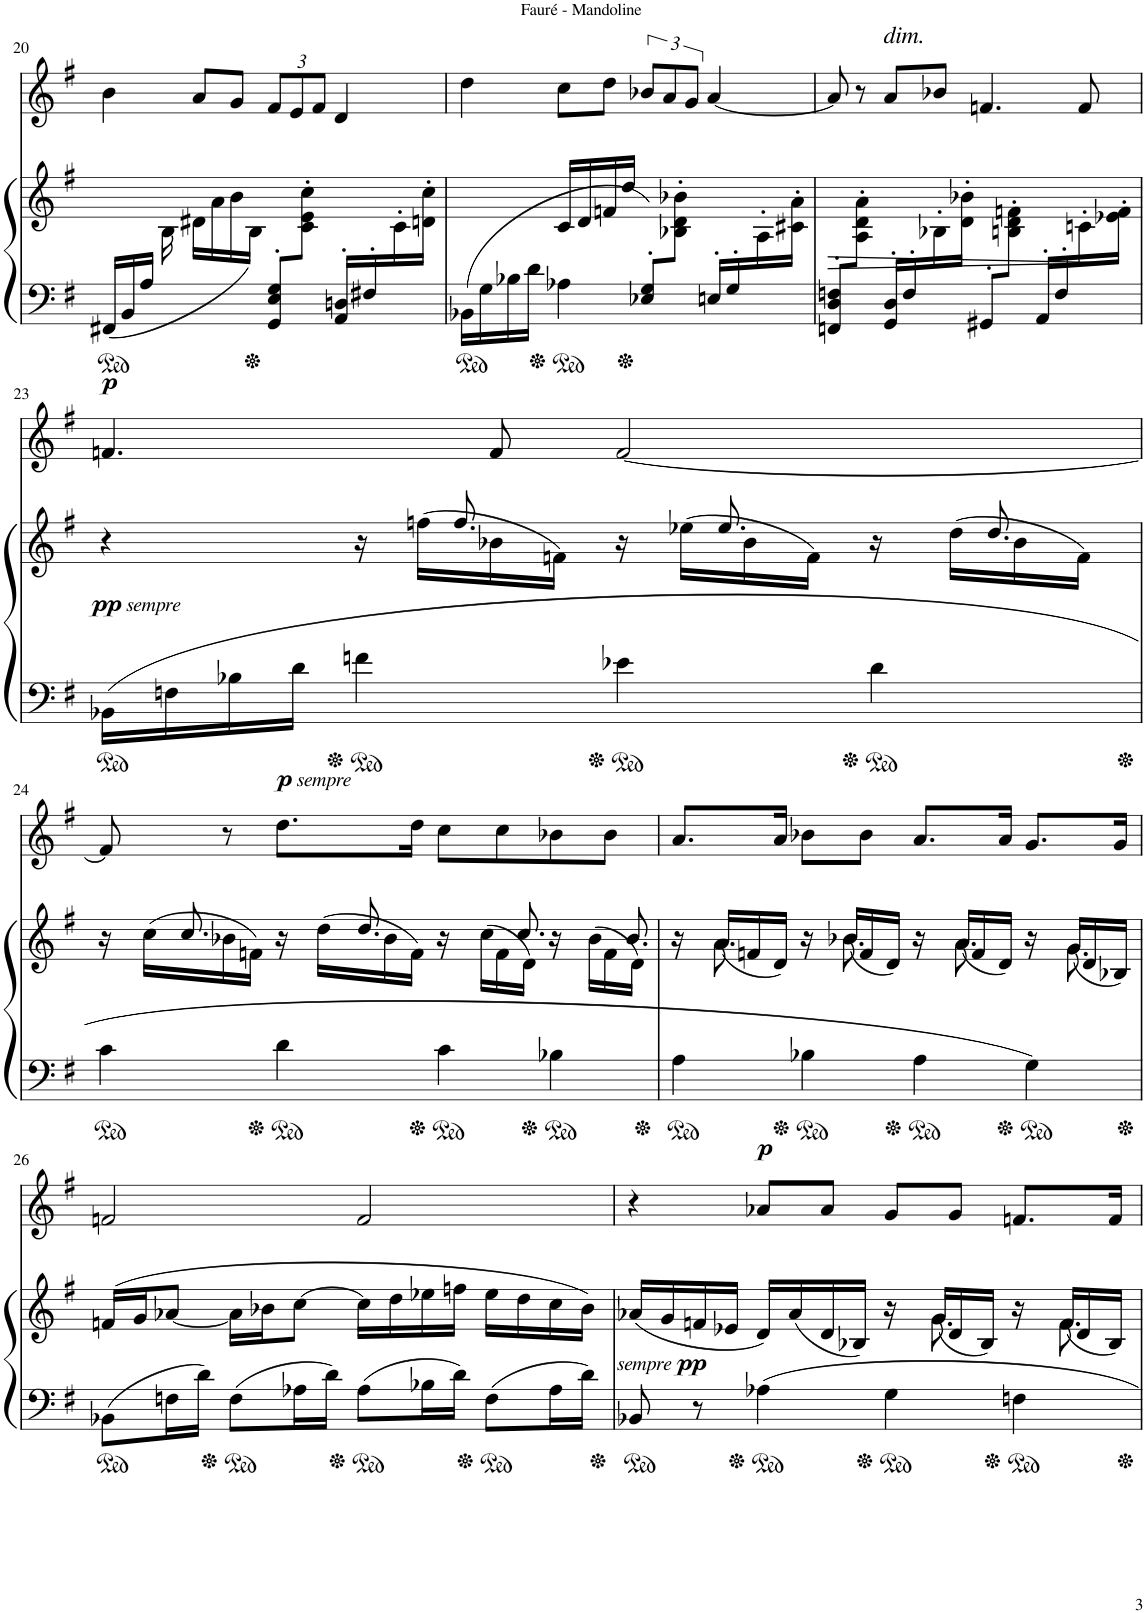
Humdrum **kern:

**kern	**kern	**dynam	**kern	**dynam
*part2	*part2	*part2	*part1	*part1
*staff3	*staff2	*staff2/3	*staff1	*staff1
*I"Piano	*	*	*I".	*
*I'Pno	*	*	*	*
!!LO:PB:g=z
*clefF4	*clefG2	*	*clefG2	*
*k[f#]	*k[f#]	*	*k[f#]	*
*M4/4	*M4/4	*	*M4/4	*
*met(c)	*met(c)	*	*met(c)	*
=20	=20	=20	=20	=20
*^	*	*	*	*
*ped	*	*	*	*	*
*	*	*^	*	*	*
2ryy	(<16FF#X/LL	4ryy	8.ryy	.	4b\	.
.	16BB/	.	.	.	.	.
.	16A/JJ	.	.	.	.	.
.	16ryy	.	16B\	.	.	.
*v	*v	*	*	*	*	*
.	4ryy	16d#X\LL	.	8a/L	.
.	.	16a\	.	.	.
.	.	16b\	.	8g/J	.
.	.	16B\JJ)	.	.	.
*^	*	*	*	*	*
*	*	*Xped	*	*	*	*
*	*	*	*	*	*Xbrackettup	*
8GG/'> 8E/'> 8G/'>L	2ryy	8ryy	2ryy	.	12f#/L	.
.	.	.	.	.	12e/	.
8ryy	.	8c\'> 8e\'> 8cc\'>J	.	.	.	.
.	.	.	.	.	12f#/J	.
16AA/'> 16Dn/'>LL	.	8ryy	.	.	4d/	.
16F#X'>/	.	.	.	.	.	.
8ryy	.	16c'>\	.	.	.	.
.	.	16dn\'> 16cc\'>JJ	.	.	.	.
*	*	*v	*v	*	*	*
=21	=21	=21	=21	=21	=21
2ryy	(>16BB-X\LL	4ryy	.	4dd\	.
.	16G\	.	.	.	.
.	16B-X\	.	.	.	.
.	16d\JJ	.	.	.	.
.	4A-X\	16c/LL	.	8cc\L	.
.	.	16d/	.	.	.
.	.	16fn/	.	8dd\J	.
.	.	16dd/JJ	.	.	.
*	*	*	*	*brackettup	*
8E-X/'> 8G/'>L	2ryy	8ryy	.	12b-X/L	.
.	.	.	.	12a/	.
8ryy	.	8B-X\'> 8d\'> 8b-X\'>J	.	.	.
.	.	.	.	12g/J	.
16En'>/LL	.	8ryy	.	[4a/	.
16G'>/	.	.	.	.	.
8ryy	.	16A'>\	.	.	.
.	.	16c#X\'> 16a\'>JJ	.	.	.
=22	=22	=22	=22	=22	=22
!	!	!	!LO:HP:b=2	!	!
8FFn/'> 8D/'> 8Fn/'>L	1ryy	8ryy	>	8a/]	.
8ryy	.	8A\' 8d\' 8a\'J	.	8r	.
!	!	!	!	!LO:TX:a:i:t=dim.	!
16GG/'> 16D/'>LL	.	8ryy	.	8a/L	.
16F'>/	.	.	.	.	.
8ryy	.	16B-X'\	.	8b-X/J	.
.	.	16d\' 16b-X\'JJ	.	.	.
8GG#X'>/L	.	8ryy	.	4.fn/	.
8ryy	.	8Bn\' 8d\' 8fn\'J	.	.	.
16AA'>/LL	.	8ryy	.	.	.
16F'>/	.	.	.	.	.
8ryy	.	16cn'\	.	8f/	.
.	.	16e-X\' 16f\'JJ	]	.	.
*v	*v	*	*	*	*
!!LO:LB:g=z
=23	=23	=23	=23	=23
*	*^	*	*	*
!	!	!	!LO:DY:b	!	!
!	!	!	!LO:DY:n=1:b	!	!LO:DY:a
16BB-X\LL	4r	16ryy	pp other-dynamics	4.fn/	p
*	*v	*v	*	*	*
16Fn\	.	.	.	.
16B-X\	.	.	.	.
16d\JJ	.	.	.	.
4fn\	16r	.	.	.
*	*^	*	*	*
.	16ffn\LL	8.ff/	.	.	.
.	16b-X\	.	.	8f/	.
.	16fn\JJ)	.	.	.	.
4e-X\	16r	16ryy	.	[2f/	.
.	(>16ee-X\LL	8.ee-/	.	.	.
.	16b-\	.	.	.	.
.	16f\JJ)	.	.	.	.
4d\	16r	16ryy	.	.	.
.	(>16dd\LL	8.dd/	.	.	.
.	16b-\	.	.	.	.
.	16f\JJ)	.	.	.	.
!!LO:LB:g=z
=24	=24	=24	=24	=24	=24
4c\	16r	16ryy	.	8f/]	.
.	(>16cc\LL	8.cc/	.	.	.
.	16b-X\	.	.	8r	.
.	16fn\JJ)	.	.	.	.
!	!	!	!	!	!LO:DY:a
!	!	!	!	!	!LO:DY:n=1:a
4d\	16r	16ryy	.	8.dd\L	p other-dynamics
.	(>16dd\LL	8.dd/	.	.	.
.	16b-\	.	.	.	.
.	16f\JJ)	.	.	16dd\Jk	.
4c\	16r	16ryy	.	8cc\L	.
.	(>16cc\LL	8.cc/	.	.	.
.	16f\	.	.	8cc\	.
.	16d\JJ)	.	.	.	.
4B-X\	16r	16ryy	.	8b-X\	.
.	(>16b-\LL	8.b-/	.	.	.
.	16f\	.	.	8b-\J	.
.	16d\JJ)	.	.	.	.
=25	=25	=25	=25	=25	=25
4A\	16r	16ryy	.	8.a/L	.
.	(<16a/LL	8.a\	.	.	.
.	16fn/	.	.	.	.
.	16d/JJ)	.	.	16a/Jk	.
4B-X\	16r	16ryy	.	8b-X\L	.
.	(<16b-X/LL	8.b-\	.	.	.
.	16f/	.	.	8b-\J	.
.	16d/JJ)	.	.	.	.
4A\	16r	16ryy	.	8.a/L	.
.	(<16a/LL	8.a\	.	.	.
.	16f/	.	.	.	.
.	16d/JJ)	.	.	16a/Jk	.
4G\	16r	16ryy	.	8.g/L	.
.	(<16g/LL	8.g\	.	.	.
.	16d/	.	.	.	.
.	16B-X/JJ)	.	.	16g/Jk	.
*	*v	*v	*	*	*
!!LO:LB:g=z
=26	=26	=26	=26	=26
8BB-X\L	(16fn/LL	.	2fn/	.
.	16g/J	.	.	.
16Fn\L	[<8a-X/J	.	.	.
16d\JJ	.	.	.	.
8F\L	16a-\LL]	.	.	.
.	16b-X\J	.	.	.
16A-X\L	[8cc\J	.	.	.
16d\JJ	.	.	.	.
8A-\L	16cc\LL]	.	2f/	.
.	16dd\	.	.	.
16B-X\L	16ee-X\	.	.	.
16d\JJ	16ffn\JJ	.	.	.
8F\L	16ee-\LL	.	.	.
.	16dd\	.	.	.
16A-\L	16cc\	.	.	.
16d\JJ	16b-\JJ)	.	.	.
=27	=27	=27	=27	=27
*	*^	*	*	*
!	!	!	!LO:DY:b	!	!
!	!	!	!LO:DY:n=1:b	!	!
8BB-X/	(16a-X/LL	16ryy	other-dynamics pp	4r	.
*	*v	*v	*	*	*
.	16g/	.	.	.
8r	16fn/	.	.	.
.	16e-X/JJ	.	.	.
!	!	!	!	!LO:DY:a
4A-X\	16d/LL)	.	8a-X/L	p
.	(<16a-/	.	.	.
.	16d/	.	8a-/J	.
.	16B-X/JJ)	.	.	.
4G\	16r	.	8g/L	.
*	*^	*	*	*
.	(<16g/LL	8.g\	.	.	.
.	16d/	.	.	8g/J	.
.	16B-/JJ)	.	.	.	.
4Fn\	16r	16ryy	.	8.fn/L	.
.	(<16f/LL	8.f\	.	.	.
.	16d/	.	.	.	.
.	16B-/JJ)	.	.	16f/Jk	.
*	*v	*v	*	*	*
=	=	=	=	=
*-	*-	*-	*-	*-
